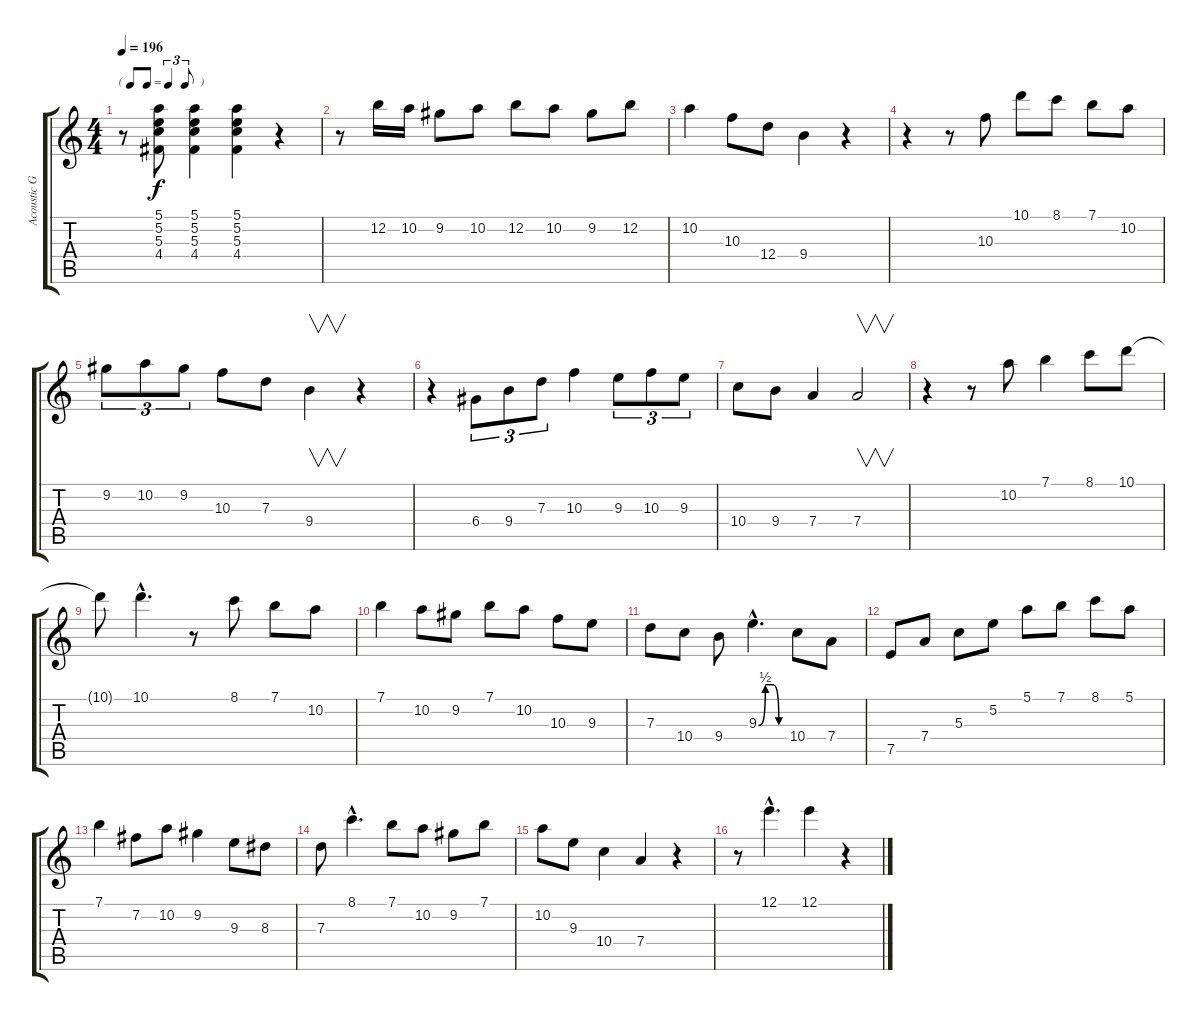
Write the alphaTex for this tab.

\track ("Acoustic Guitar (Solo)" "Acoustic G") {instrument acousticguitarnylon}
\staff {score tabs}
\tuning (E4 B3 G3 D3 A2 E2) {hide}
\ts (4 4)
\tf triplet8th
\tempo 196
\clef g2
\ks c
r.8{dy f} (5.1 5.2 5.3 4.4).8 (5.1 5.2 5.3 4.4).4 (5.1 5.2 5.3 4.4).4 r.4 |
r.8 12.2.16 10.2.16 9.2.8 10.2.8 12.2.8 10.2.8 9.2.8 12.2.8 |
10.2.4 10.3.8 12.4.8 9.4.4 r.4 |
r.4 r.8 10.3.8 10.1.8 8.1.8 7.1.8 10.2.8 |
9.2.8{tu (3 2)} 10.2.8{tu (3 2)} 9.2.8{tu (3 2)} 10.3.8 7.3.8 9.4.4{v} r.4 |
r.4 6.4.8{tu (3 2)} 9.4.8{tu (3 2)} 7.3.8{tu (3 2)} 10.3.4 9.3.8{tu (3 2)} 10.3.8{tu (3 2)} 9.3.8{tu (3 2)} |
10.4.8 9.4.8 7.4.4 7.4.2{v} |
r.4 r.8 10.2.8 7.1.4 8.1.8 10.1.8 |
10.1{t}.8 10.1{hac}.4{d} r.8 8.1.8 7.1.8 10.2.8 |
7.1.4 10.2.8 9.2.8 7.1.8 10.2.8 10.3.8 9.3.8 |
7.3.8 10.4.8 9.4.8 9.3{be (custom 0 0 15 2 30 2 45 0 60 0) hac}.4{d} 10.4.8 7.4.8 |
7.5.8 7.4.8 5.3.8 5.2.8 5.1.8 7.1.8 8.1.8 5.1.8 |
7.1.4 7.2.8 10.2.8 9.2.4 9.3.8 8.3.8 |
7.3.8 8.1{hac}.4{d} 7.1.8 10.2.8 9.2.8 7.1.8 |
10.2.8 9.3.8 10.4.4 7.4.4 r.4 |
r.8 12.1{hac}.4{d} 12.1.4 r.4
